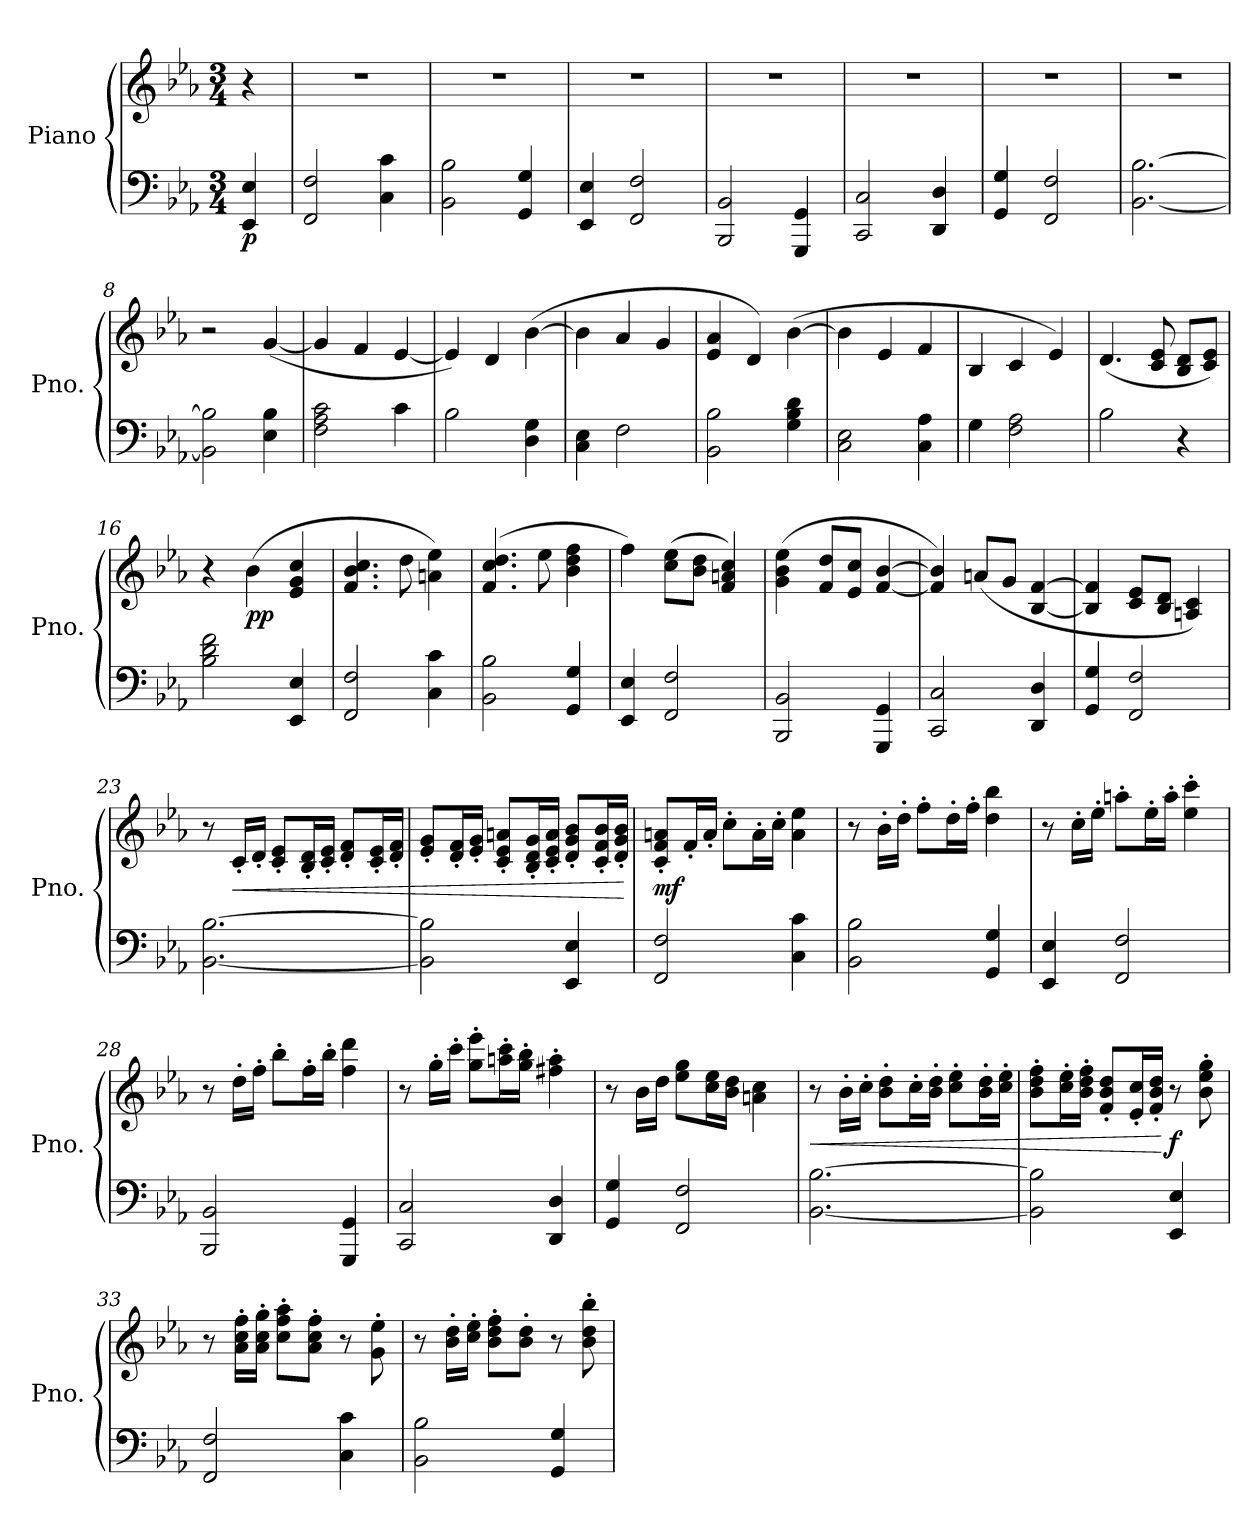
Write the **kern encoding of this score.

**kern	**kern	**dynam
*part1	*part1	*part1
*staff2	*staff1	*staff1/2
*I"Piano	*	*
*I'Pno.	*	*
*clefF4	*clefG2	*
*k[b-e-a-]	*k[b-e-a-]	*
*M3/4	*M3/4	*
*MM86	*MM86	*
=	=	=
!	!	!LO:DY:b=2
4EE-/ 4E-/	4r	p
=1	=1	=1
2FF/ 2F/	2.r	.
4C\ 4c\	.	.
=2	=2	=2
2BB-\ 2B-\	2.r	.
4GG/ 4G/	.	.
=3	=3	=3
4EE-/ 4E-/	2.r	.
2FF/ 2F/	.	.
=4	=4	=4
2BBB-/ 2BB-/	2.r	.
4GGG/ 4GG/	.	.
=5	=5	=5
2CC/ 2C/	2.r	.
4DD/ 4D/	.	.
=6	=6	=6
4GG/ 4G/	2.r	.
2FF/ 2F/	.	.
=7	=7	=7
[2.BB-\ [2.B-\	2.r	.
!!LO:LB:g=z
=8	=8	=8
2BB-\] 2B-\]	2r	.
4E-\ 4B-\	(>[4g/	.
=9	=9	=9
2F\ 2A-\ 2c\	4g/]	.
.	4f/	.
4c\	[4e-/	.
=10	=10	=10
2B-\	4e-/])	.
.	4d/	.
4D\ 4G\	(>[4b-\	.
=11	=11	=11
4C\ 4E-\	4b-\]	.
2F\	4a-/	.
.	4g/	.
=12	=12	=12
2BB-\ 2B-\	4e-/ 4a-/	.
.	4d/)	.
4G\ 4B-\ 4d\	(>[4b-\	.
=13	=13	=13
2C\ 2E-\	4b-\]	.
.	4e-/	.
4C\ 4A-\	4f/	.
=14	=14	=14
4G\	4B-/	.
2F\ 2A-\	4c/	.
.	4e-/)	.
!!LO:LB:g=z
=15	=15	=15
2B-\	(<4.d/	.
.	8c/ 8e-/	.
4r	8B-/ 8d/L	.
.	8c/ 8e-/J)	.
=16	=16	=16
2B-\ 2d\ 2f\	4r	.
!	!	!LO:DY:b
.	(>4b-\	pp
4EE-/ 4E-/	4e-/ 4g/ 4cc/	.
=17	=17	=17
2FF/ 2F/	4.f/ 4.b-/ 4.cc/	.
.	8dd\	.
4C\ 4c\	4an\ 4ee-\)	.
=18	=18	=18
2BB-\ 2B-\	(>4.f/ 4.cc/ 4.dd/	.
.	8ee-\	.
4GG/ 4G/	4b-\ 4dd\ 4ff\	.
=19	=19	=19
4EE-/ 4E-/	4ff\)	.
2FF/ 2F/	(>8cc\ 8ee-\L	.
.	8b-\ 8dd\J	.
.	4f/ 4an/ 4cc/)	.
!!LO:LB:g=z
=20	=20	=20
2BBB-/ 2BB-/	(>4g\ 4b-\ 4ee-\	.
.	8f/ 8dd/L	.
.	8e-/ 8cc/J	.
4GGG/ 4GG/	[4f/ [4b-/	.
=21	=21	=21
2CC/ 2C/	4f/] 4b-/])	.
.	(>8an/L	.
.	8g/J	.
4DD/ 4D/	[4B-/ [4f/	.
=22	=22	=22
4GG/ 4G/	4B-/] 4f/]	.
2FF/ 2F/	8c/ 8e-/L	.
.	8B-/ 8d/J	.
.	4An/ 4c/)	.
=23	=23	=23
[2.BB-\ [2.B-\	8r	.
!	!	!LO:HP:b
.	16c'/LL	<
.	16d'/JJ	.
.	8c/' 8e-/'L	.
.	16B-/' 16d/'L	.
.	16c/' 16e-/'JJ	.
.	8d/' 8f/'L	.
.	16c/' 16e-/'L	.
.	16d/' 16f/'JJ	.
!!LO:LB:g=z
=24	=24	=24
2BB-\] 2B-\]	8e-/' 8g/'L	.
.	16d/' 16f/'L	.
.	16e-/' 16g/'JJ	.
.	8c/' 8e-/' 8an/'L	.
.	16B-/' 16d/' 16g/'L	.
.	16c/' 16e-/' 16a/'JJ	.
4EE-/ 4E-/	8d/' 8g/' 8b-/'L	.
.	16c/' 16f/' 16b-/'L	.
.	16d/' 16g/' 16b-/'JJ	.
.	.	[
=25	=25	=25
!	!	!LO:DY:b
2FF/ 2F/	8c/' 8f/' 8an/'L	mf
.	16f'/L	.
.	16a'/JJ	.
.	8cc'\L	.
.	16a'\L	.
.	16cc'\JJ	.
4C\ 4c\	4a\ 4ee-\	.
=26	=26	=26
2BB-\ 2B-\	8r	.
.	16b-'\LL	.
.	16dd'\JJ	.
.	8ff'\L	.
.	16dd'\L	.
.	16ff'\JJ	.
4GG/ 4G/	4dd\ 4bb-\	.
!!LO:PB:g=z
=27	=27	=27
4EE-/ 4E-/	8r	.
.	16cc'\LL	.
.	16ee-'\JJ	.
2FF/ 2F/	8aan'\L	.
.	16ee-'\L	.
.	16aa'\JJ	.
.	4ee-\' 4ccc\'	.
=28	=28	=28
2BBB-/ 2BB-/	8r	.
.	16dd'\LL	.
.	16ff'\JJ	.
.	8bb-'\L	.
.	16ff'\L	.
.	16bb-'\JJ	.
4GGG/ 4GG/	4ff\ 4ddd\	.
=29	=29	=29
2CC/ 2C/	8r	.
.	16gg'\LL	.
.	16ccc'\JJ	.
.	8gg\' 8eee-\'L	.
.	16aan\' 16ccc\'L	.
.	16gg\' 16bb-\'JJ	.
4DD/ 4D/	4ff#X\' 4aa\'	.
=30	=30	=30
4GG/ 4G/	8r	.
.	16b-\LL	.
.	16dd\JJ	.
2FF/ 2F/	8ee-\ 8gg\L	.
.	16cc\ 16ee-\L	.
.	16b-\ 16dd\JJ	.
.	4an\ 4cc\	.
!!LO:LB:g=z
=31	=31	=31
!	!	!LO:HP:b
[2.BB-\ [2.B-\	8r	<
.	16b-'\LL	.
.	16cc'\JJ	.
.	8b-\' 8dd\'L	.
.	16cc'\L	.
.	16b-\' 16dd\'JJ	.
.	8cc\' 8ee-\'L	.
.	16b-\' 16dd\'L	.
.	16cc\' 16ee-\'JJ	.
=32	=32	=32
2BB-\] 2B-\]	8b-\' 8dd\' 8ff\'L	.
.	16cc\' 16ee-\'L	.
.	16b-\' 16dd\' 16ff\'JJ	.
.	8f/' 8b-/' 8dd/'L	.
.	16e-/' 16cc/'L	.
.	16f/' 16b-/' 16dd/'JJ	.
!	!	!LO:DY:n=1:b
4EE-/ 4E-/	8r	[ f
.	8b-\' 8ee-\' 8gg\'	.
=33	=33	=33
2FF/ 2F/	8r	.
.	16a-\' 16cc\' 16ff\'LL	.
.	16a-\' 16cc\' 16gg\'JJ	.
.	8cc\' 8ff\' 8aa-\'L	.
.	8a-\' 8cc\' 8ff\'J	.
4C\ 4c\	8r	.
.	8g\' 8ee-\'	.
=34	=34	=34
2BB-\ 2B-\	8r	.
.	16b-\' 16dd\'LL	.
.	16cc\' 16ee-\'JJ	.
.	8b-\' 8dd\' 8ff\'L	.
.	8b-\' 8dd\'J	.
4GG/ 4G/	8r	.
.	8b-\' 8dd\' 8bb-\'	.
=	=	=
*-	*-	*-
